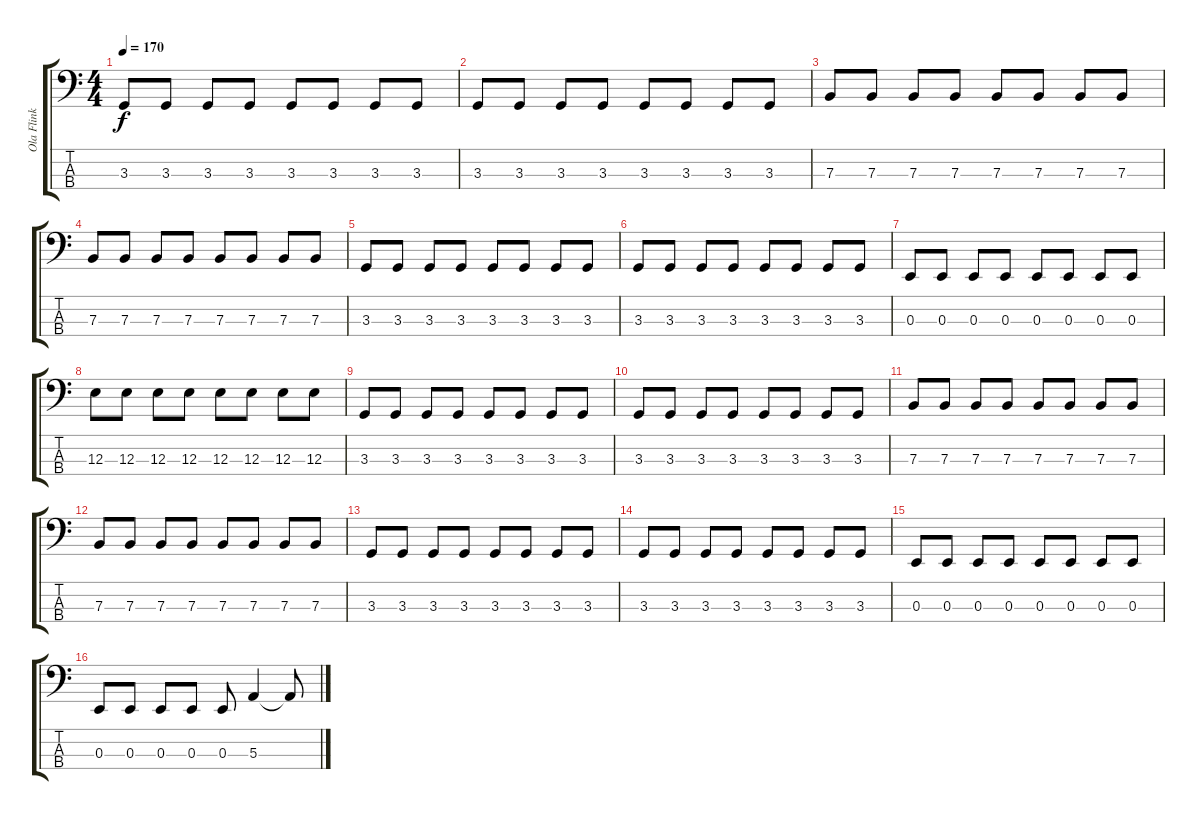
\track ("Ola Flink" "Ola Flink") {instrument electricbassfinger}
\staff {score tabs}
\tuning (Eb2 A1 E1 B0) {hide}
\ts (4 4)
\tempo 170
\clef f4
\ks c
3.3.8{dy f} 3.3.8 3.3.8 3.3.8 3.3.8 3.3.8 3.3.8 3.3.8 |
3.3.8 3.3.8 3.3.8 3.3.8 3.3.8 3.3.8 3.3.8 3.3.8 |
7.3.8 7.3.8 7.3.8 7.3.8 7.3.8 7.3.8 7.3.8 7.3.8 |
7.3.8 7.3.8 7.3.8 7.3.8 7.3.8 7.3.8 7.3.8 7.3.8 |
3.3.8 3.3.8 3.3.8 3.3.8 3.3.8 3.3.8 3.3.8 3.3.8 |
3.3.8 3.3.8 3.3.8 3.3.8 3.3.8 3.3.8 3.3.8 3.3.8 |
0.3.8 0.3.8 0.3.8 0.3.8 0.3.8 0.3.8 0.3.8 0.3.8 |
12.3.8 12.3.8 12.3.8 12.3.8 12.3.8 12.3.8 12.3.8 12.3.8 |
3.3.8 3.3.8 3.3.8 3.3.8 3.3.8 3.3.8 3.3.8 3.3.8 |
3.3.8 3.3.8 3.3.8 3.3.8 3.3.8 3.3.8 3.3.8 3.3.8 |
7.3.8 7.3.8 7.3.8 7.3.8 7.3.8 7.3.8 7.3.8 7.3.8 |
7.3.8 7.3.8 7.3.8 7.3.8 7.3.8 7.3.8 7.3.8 7.3.8 |
3.3.8 3.3.8 3.3.8 3.3.8 3.3.8 3.3.8 3.3.8 3.3.8 |
3.3.8 3.3.8 3.3.8 3.3.8 3.3.8 3.3.8 3.3.8 3.3.8 |
0.3.8 0.3.8 0.3.8 0.3.8 0.3.8 0.3.8 0.3.8 0.3.8 |
0.3.8 0.3.8 0.3.8 0.3.8 0.3.8 5.3.4 5.3{t}.8
